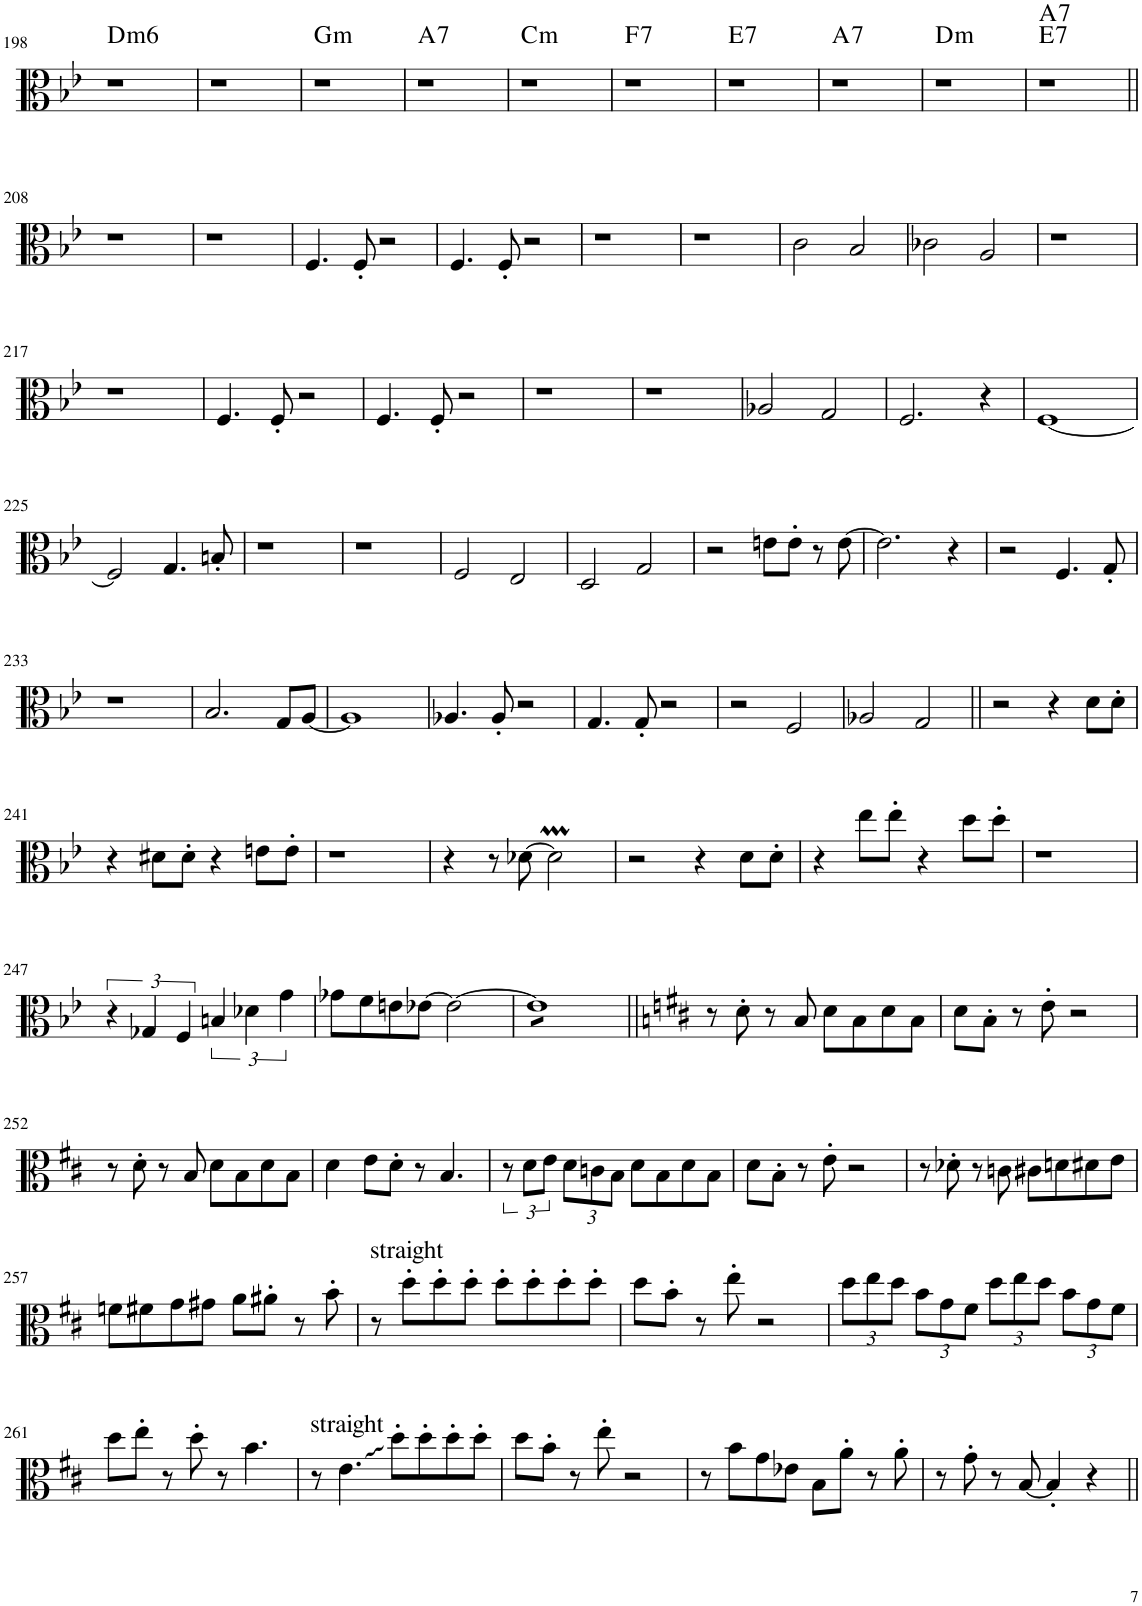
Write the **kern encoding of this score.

**kern	**harte
*part1	*part1
*staff1	*
*I"Viola	*
*I'Vla	*
!!LO:PB:g=z
*clefC3	*
*k[b-e-]	*
*M4/4	*
=198	=198
!	!LO:H:kt=m6
1r	D:min6
=199	=199
1r	.
=200	=200
!	!LO:H:kt=m
1r	G:min
=201	=201
!	!LO:H:kt=7
1r	A:7
=202	=202
!	!LO:H:kt=m
1r	C:min
=203	=203
!	!LO:H:kt=7
1r	F:7
=204	=204
!	!LO:H:kt=7
1r	E:7
=205	=205
!	!LO:H:kt=7
1r	A:7
=206	=206
!	!LO:H:kt=m
1r	D:min
=207	=207
!	!LO:H:n=1:kt=7
!	!LO:H:n=2:kt=7
1r	E:7 A:7
!!LO:LB:g=z
=208||	=208||
1r	.
=209	=209
1r	.
=210	=210
4.F/	.
8F'/	.
2r	.
=211	=211
4.F/	.
8F'/	.
2r	.
=212	=212
1r	.
=213	=213
1r	.
=214	=214
2c\	.
2B-/	.
=215	=215
2c-X\	.
2A/	.
=216	=216
1r	.
!!LO:LB:g=z
=217	=217
1r	.
=218	=218
4.F/	.
8F'/	.
2r	.
=219	=219
4.F/	.
8F'/	.
2r	.
=220	=220
1r	.
=221	=221
1r	.
=222	=222
2A-X/	.
2G/	.
=223	=223
2.F/	.
4r	.
=224	=224
[1F	.
!!LO:LB:g=z
=225	=225
2F/]	.
4.G/	.
8Bn'/	.
=226	=226
1r	.
=227	=227
1r	.
=228	=228
2F/	.
2E-/	.
=229	=229
2D/	.
2G/	.
=230	=230
2r	.
8en\L	.
8e'\J	.
8r	.
[8e\	.
=231	=231
2.e\]	.
4r	.
=232	=232
2r	.
4.F/	.
8G'/	.
!!LO:LB:g=z
=233	=233
1r	.
=234	=234
2.B-/	.
8G/L	.
[8A/J	.
=235	=235
1A]	.
=236	=236
4.A-X/	.
8A-'/	.
2r	.
=237	=237
4.G/	.
8G'/	.
2r	.
=238	=238
2r	.
2F/	.
=239	=239
2A-X/	.
2G/	.
=240||	=240||
2r	.
4r	.
8d\L	.
8d'\J	.
!!LO:LB:g=z
=241	=241
4r	.
8d#X\L	.
8d#'\J	.
4r	.
8en\L	.
8e'\J	.
=242	=242
1r	.
=243	=243
4r	.
8r	.
[8d-X\	.
2d-M\]	.
=244	=244
2r	.
4r	.
8d\L	.
8d'\J	.
=245	=245
4r	.
8ee-\L	.
8ee-'\J	.
4r	.
8dd\L	.
8dd'\J	.
=246	=246
1r	.
!!LO:LB:g=z
=247	=247
6r	.
6G-X/	.
6F/	.
6Bn/	.
6d-X\	.
6g\	.
=248	=248
8g-X\L	.
8f\	.
8en\	.
[8e-X\J	.
2e-\_	.
=249	=249
*tremolo	*
8e-]L	.
8e-	.
8e-	.
8e-	.
8e-	.
8e-	.
8e-	.
8e-J	.
*Xtremolo	*
=250||	=250||
*k[f#c#]	*
8r	.
8d'\	.
8r	.
8B/	.
8d\L	.
8B\	.
8d\	.
8B\J	.
=251	=251
8d\L	.
8B'\J	.
8r	.
8e'\	.
2r	.
!!LO:LB:g=z
=252	=252
8r	.
8d'\	.
8r	.
8B/	.
8d\L	.
8B\	.
8d\	.
8B\J	.
=253	=253
4d\	.
8e\L	.
8d'\J	.
8r	.
4.B/	.
=254	=254
12r	.
12d\L	.
12e\J	.
*Xbrackettup	*
12d\L	.
12cn\	.
12B\J	.
8d\L	.
8B\	.
8d\	.
8B\J	.
=255	=255
8d\L	.
8B'\J	.
8r	.
8e'\	.
2r	.
=256	=256
8r	.
8d-X'\	.
8r	.
8cn\	.
8c#X\L	.
8dn\	.
8d#X\	.
8e\J	.
!!LO:LB:g=z
=257	=257
8fn\L	.
8f#X\	.
8g\	.
8g#X\J	.
8a\L	.
8a#X'\J	.
8r	.
8b'\	.
=258	=258
!	!LO:H:kt=straight
8r	N
8dd'\L	.
8dd'\	.
8dd'\J	.
8dd'\L	.
8dd'\	.
8dd'\	.
8dd'\J	.
=259	=259
8dd\L	.
8b'\J	.
8r	.
8ee'\	.
2r	.
=260	=260
12dd\L	.
12ee\	.
12dd\J	.
12b\L	.
12g\	.
12f#\J	.
12dd\L	.
12ee\	.
12dd\J	.
12b\L	.
12g\	.
12f#\J	.
!!LO:LB:g=z
=261	=261
8dd\L	.
8ee'\J	.
8r	.
8dd'\	.
8r	.
4.b\	.
=262	=262
!	!LO:H:kt=straight
8r	N
4.e\	.
8dd'\L	.
8dd'\	.
8dd'\	.
8dd'\J	.
=263	=263
8dd\L	.
8b'\J	.
8r	.
8ee'\	.
2r	.
=264	=264
8r	.
8b\L	.
8g\	.
8e-X\J	.
8B\L	.
8a'\J	.
8r	.
8a'\	.
=265	=265
8r	.
8g'\	.
8r	.
[8B/	.
4B'/]	.
4r	.
=||	=||
*-	*-
